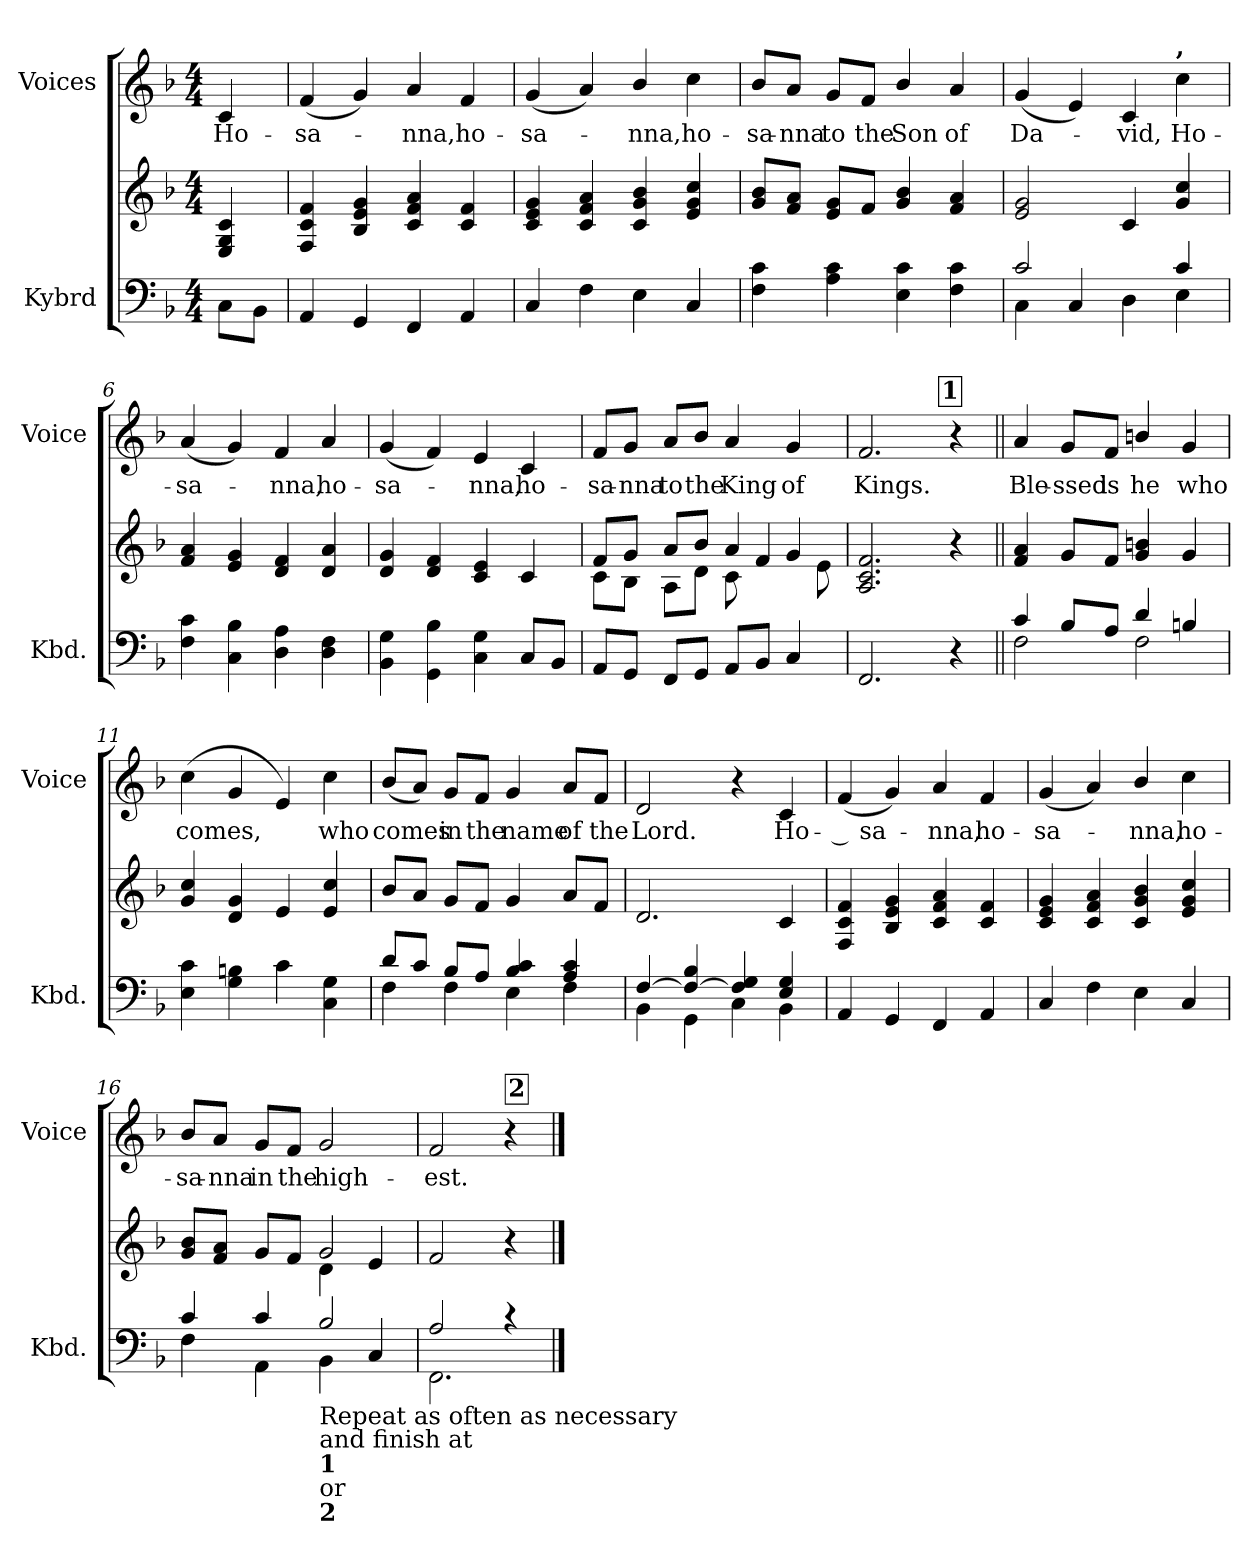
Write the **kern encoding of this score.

**kern	**kern	**kern	**text
*part2	*part2	*part1	*part1
*staff3	*staff2	*staff1	*staff1
*I"Kybrd	*	*I"Voices	*
*I'Kbd.	*	*I'Voice	*
*clefF4	*clefG2	*clefG2	*
*k[b-]	*k[b-]	*k[b-]	*
*F:	*F:	*F:	*
*M4/4	*M4/4	*M4/4	*
*MM120	*MM120	*MM120	*
=1	=1	=1	=1
!	!	!	!LO:LY:b
8C\L	4E/ 4G/ 4c/	4c/	Ho-
8BB-\J	.	.	.
=2	=2	=2	=2
!	!	!	!LO:LY:b
4AA/	4F/ 4c/ 4f/	(<4f/	-sa-
4GG/	4B-/ 4e/ 4g/	4g/)	.
!	!	!	!LO:LY:b
4FF/	4c/ 4f/ 4a/	4a/	-nna,
!	!	!	!LO:LY:b
4AA/	4c/ 4f/	4f/	ho-
=3	=3	=3	=3
!	!	!	!LO:LY:b
4C/	4c/ 4e/ 4g/	(<4g/	-sa-
4F\	4c/ 4f/ 4a/	4a/)	.
!	!	!	!LO:LY:b
4E\	4c/ 4g/ 4b-/	4b-/	-nna,
!	!	!	!LO:LY:b
4C/	4e/ 4g/ 4cc/	4cc\	ho-
=4	=4	=4	=4
!	!	!	!LO:LY:b
4F\ 4c\	8g/ 8b-/L	8b-/L	-sa-
!	!	!	!LO:LY:b
.	8f/ 8a/J	8a/J	-nna
!	!	!	!LO:LY:b
4A\ 4c\	8e/ 8g/L	8g/L	to
!	!	!	!LO:LY:b
.	8f/J	8f/J	the
!	!	!	!LO:LY:b
4E\ 4c\	4g/ 4b-/	4b-/	Son
!	!	!	!LO:LY:b
4F\ 4c\	4f/ 4a/	4a/	of
!!LO:LB:g=z
=5	=5	=5	=5
*^	*	*	*
!	!	!	!	!LO:LY:b
2c/	4C\	2e/ 2g/	(<4g/	Da-
.	4C/	.	4e/)	.
!	!	!	!	!LO:LY:b
4ryy	4D\	4c/	4c/	-vid,
!	!	!	!LO:TX:a:B:t=,	!
!	!	!	!	!LO:LY:b
4c/	4E\	4g/ 4cc/	4cc\	Ho-
=6	=6	=6	=6	=6
!	!	!	!	!LO:LY:b
*v	*v	*	*	*
4F\ 4c\	4f/ 4a/	(<4a/	-sa-
4C\ 4B-\	4e/ 4g/	4g/)	.
!	!	!	!LO:LY:b
4D\ 4A\	4d/ 4f/	4f/	-nna,
!	!	!	!LO:LY:b
4D\ 4F\	4d/ 4a/	4a/	ho-
=7	=7	=7	=7
!	!	!	!LO:LY:b
4BB-\ 4G\	4d/ 4g/	(<4g/	-sa-
4GG\ 4B-\	4d/ 4f/	4f/)	.
!	!	!	!LO:LY:b
4C\ 4G\	4c/ 4e/	4e/	-nna,
!	!	!	!LO:LY:b
8C/L	4c/	4c/	ho-
8BB-/J	.	.	.
=8	=8	=8	=8
*	*^	*	*
!	!	!	!	!LO:LY:b
8AA/L	8f/L	8c\L	8f/L	-sa-
!	!	!	!	!LO:LY:b
8GG/J	8g/J	8B-\J	8g/J	-nna
!	!	!	!	!LO:LY:b
8FF/L	8a/L	8A\L	8a/L	to
!	!	!	!	!LO:LY:b
8GG/J	8b-/J	8d\J	8b-/J	the
!	!	!	!	!LO:LY:b
8AA/L	4a/	8c\	4a/	King
8BB-/J	.	4f/	.	.
!	!	!	!	!LO:LY:b
4C/	4g/	.	4g/	of
.	.	8e\	.	.
!!LO:REH:place=s1:a:B:fs=16.5:t=1:qo=3
=9	=9	=9	=9	=9
!	!	!	!	!LO:LY:b
*	*v	*v	*	*
2.FF/	2.A/ 2.c/ 2.f/	2.f/	Kings.
4r	4r	4r	.
!!LO:LB:g=z
=10||	=10||	=10||	=10||
*^	*	*	*
!	!	!	!	!LO:LY:b
4c/	2F\	4f/ 4a/	4a/	Ble-
!	!	!	!	!LO:LY:b
8B-/L	.	8g/L	8g/L	-ssed
!	!	!	!	!LO:LY:b
8A/J	.	8f/J	8f/J	is
!	!	!	!	!LO:LY:b
4d/	2F\	4g/ 4bn/	4bn/	he
!	!	!	!	!LO:LY:b
4Bn/	.	4g/	4g/	who
*v	*v	*	*	*
=11	=11	=11	=11
!	!	!	!LO:LY:b
4E\ 4c\	4g/ 4cc/	(>4cc\	comes,
4G\ 4Bn\	4d/ 4g/	4g/	.
4c\	4e/	4e/)	.
!	!	!	!LO:LY:b
4C\ 4G\	4e/ 4cc/	4cc\	who
=12	=12	=12	=12
*^	*	*	*
!	!	!	!	!LO:LY:b
8d/L	4F\	8b-/L	(<8b-/L	comes
8c/J	.	8a/J	8a/J)	.
!	!	!	!	!LO:LY:b
8B-/L	4F\	8g/L	8g/L	in
!	!	!	!	!LO:LY:b
8A/J	.	8f/J	8f/J	the
!	!	!	!	!LO:LY:b
4B-/ 4c/	4E\	4g/	4g/	name
!	!	!	!	!LO:LY:b
4A/ 4c/	4F\	8a/L	8a/L	of
!	!	!	!	!LO:LY:b
.	.	8f/J	8f/J	the
=13	=13	=13	=13	=13
!	!	!	!	!LO:LY:b
[>4F/	4BB-\	2.d/	2d/	Lord.
4F/_ 4B-/	4GG\	.	.	.
4F/] 4G/	4C\	.	4r	.
!	!	!	!	!LO:LY:b
4E/ 4G/	4BB-\	4c/	4c/	Ho-
!!LO:LB:g=z
=14	=14	=14	=14	=14
!	!	!	!	!LO:LY:b
*v	*v	*	*	*
4AA/	4F/ 4c/ 4f/	(<4f/	-­ sa-
4GG/	4B-/ 4e/ 4g/	4g/)	.
!	!	!	!LO:LY:b
4FF/	4c/ 4f/ 4a/	4a/	-nna,
!	!	!	!LO:LY:b
4AA/	4c/ 4f/	4f/	ho-
=15	=15	=15	=15
!	!	!	!LO:LY:b
4C/	4c/ 4e/ 4g/	(<4g/	-sa-
4F\	4c/ 4f/ 4a/	4a/)	.
!	!	!	!LO:LY:b
4E\	4c/ 4g/ 4b-/	4b-/	-nna,
!	!	!	!LO:LY:b
4C/	4e/ 4g/ 4cc/	4cc\	ho-
=16	=16	=16	=16
*^	*^	*	*
!	!	!	!	!	!LO:LY:b
4c/	4F\	8g/ 8b-/L	2ryy	8b-/L	-sa-
!	!	!	!	!	!LO:LY:b
.	.	8f/ 8a/J	.	8a/J	-nna
!	!	!	!	!	!LO:LY:b
4c/	4AA\	8g/L	.	8g/L	in
!	!	!	!	!	!LO:LY:b
.	.	8f/J	.	8f/J	the
!LO:TX:b:t=Repeat as often as necessary\nand finish at	!	!	!	!	!
!LO:TX:b:B:t=1	!	!	!	!	!
!LO:TX:b:t=or	!	!	!	!	!
!LO:TX:b:B:t=2	!	!	!	!	!
!	!	!	!	!	!LO:LY:b
2B-/	4BB-\	2g/	4d\	2g/	high-
.	4C/	.	4e/	.	.
!!LO:REH:place=s1:a:B:fs=16.5:t=2:qo=2.25
=17	=17	=17	=17	=17	=17
!	!	!	!	!	!LO:LY:b
*	*	*v	*v	*	*
2A/	2.FF\	2f/	2f/	-est.
4rc	.	4r	4r	.
*v	*v	*	*	*
==	==	==	==
*-	*-	*-	*-
